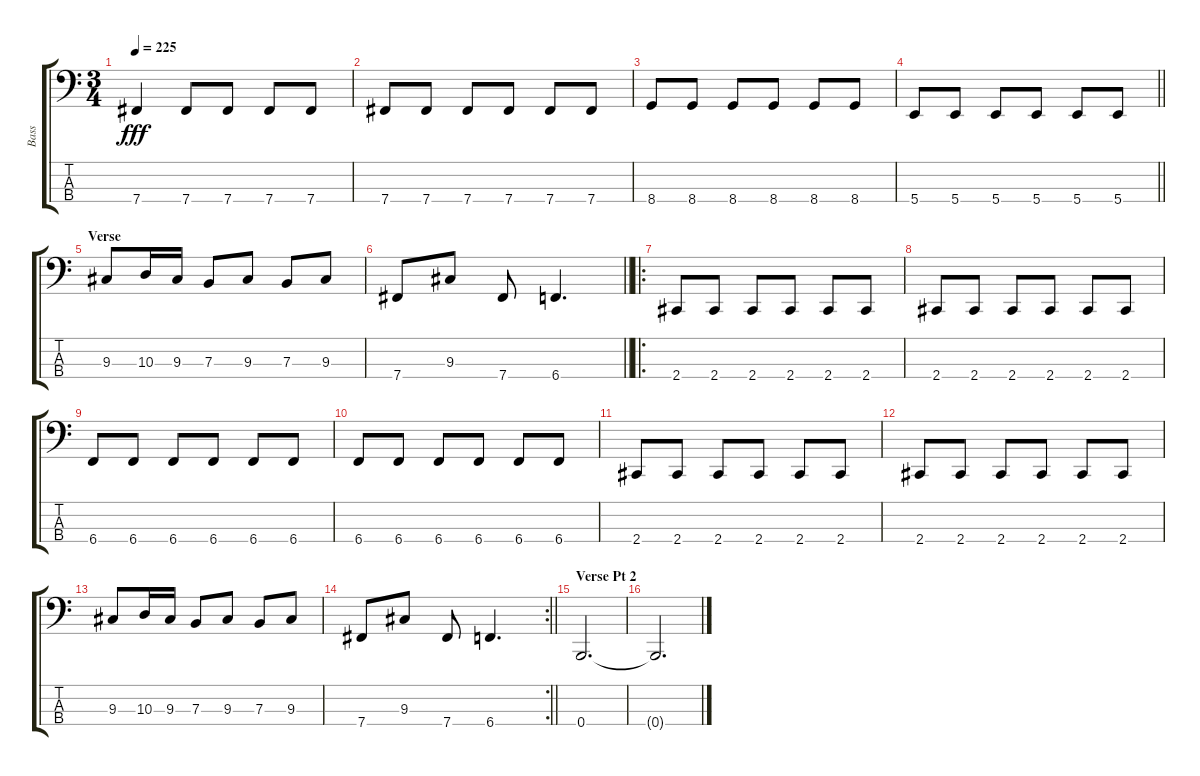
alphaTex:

\track ("Bass" "Bass") {instrument electricbassfinger}
\staff {score tabs}
\tuning (D2 A1 E1 B0) {hide}
\ts (3 4)
\tempo 225
\clef f4
\ks c
7.4.4{dy fff} 7.4.8 7.4.8 7.4.8 7.4.8 |
7.4.8 7.4.8 7.4.8 7.4.8 7.4.8 7.4.8 |
8.4.8 8.4.8 8.4.8 8.4.8 8.4.8 8.4.8 |
\barLineRight lightlight
5.4.8 5.4.8 5.4.8 5.4.8 5.4.8 5.4.8 |
\section ("" "Verse")
9.3.8 10.3.16 9.3.16 7.3.8 9.3.8 7.3.8 9.3.8 |
\barLineRight lightlight
7.4.8 9.3.8 7.4.8 6.4.4{d} |
\ro
2.4.8 2.4.8 2.4.8 2.4.8 2.4.8 2.4.8 |
2.4.8 2.4.8 2.4.8 2.4.8 2.4.8 2.4.8 |
6.4.8 6.4.8 6.4.8 6.4.8 6.4.8 6.4.8 |
6.4.8 6.4.8 6.4.8 6.4.8 6.4.8 6.4.8 |
2.4.8 2.4.8 2.4.8 2.4.8 2.4.8 2.4.8 |
2.4.8 2.4.8 2.4.8 2.4.8 2.4.8 2.4.8 |
9.3.8 10.3.16 9.3.16 7.3.8 9.3.8 7.3.8 9.3.8 |
\rc 2
\barLineRight lightlight
7.4.8 9.3.8 7.4.8 6.4.4{d} |
\section ("" "Verse Pt 2")
0.4.2{d} |
0.4{t}.2{d}
